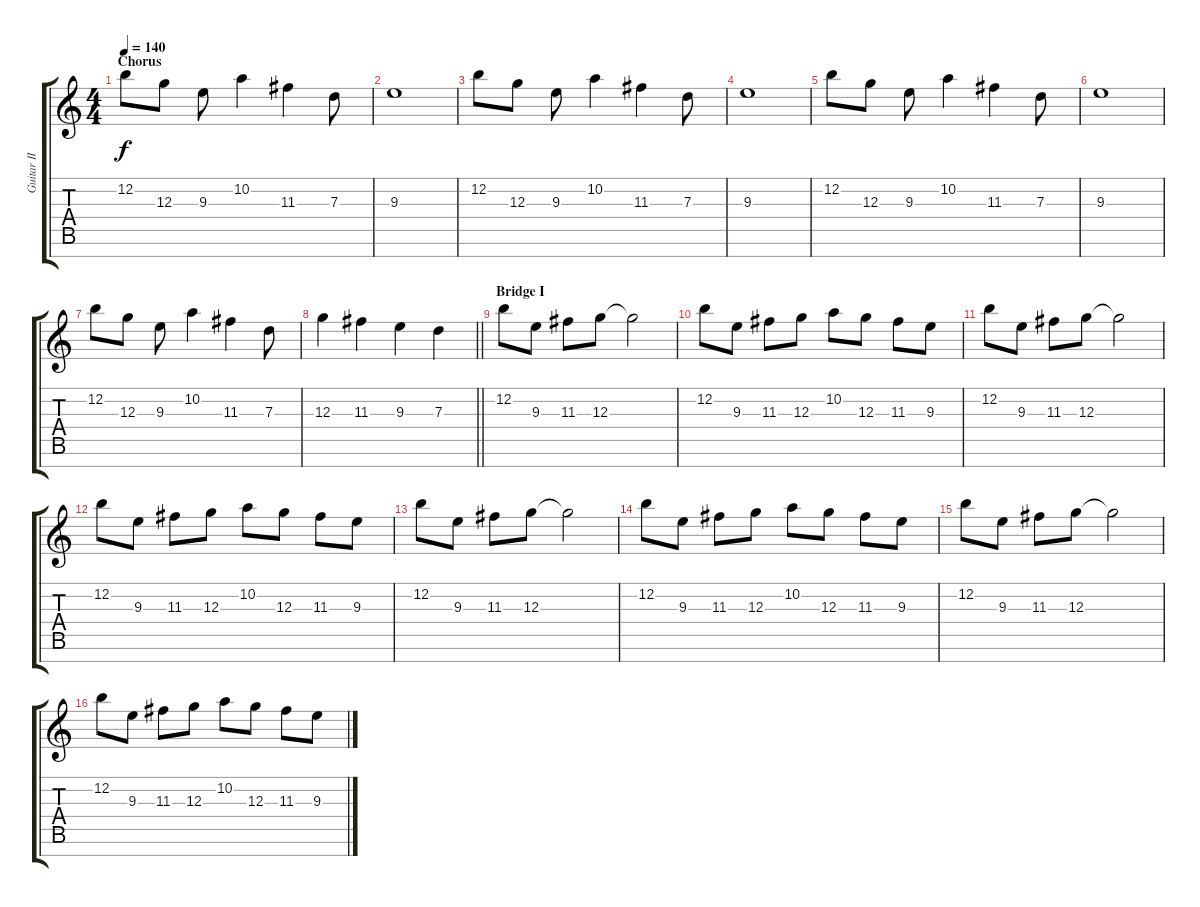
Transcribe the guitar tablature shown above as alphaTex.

\track ("Guitar II" "Guitar II") {instrument distortionguitar}
\staff {score tabs}
\tuning (E4 B3 G3 D3 A2 E2 B1) {hide}
\ts (4 4)
\section ("" "Chorus")
\tempo 140
\clef g2
\ks c
12.2.8{dy f} 12.3.8 9.3.8 10.2.4 11.3.4 7.3.8 |
9.3.1 |
12.2.8 12.3.8 9.3.8 10.2.4 11.3.4 7.3.8 |
9.3.1 |
12.2.8 12.3.8 9.3.8 10.2.4 11.3.4 7.3.8 |
9.3.1 |
12.2.8 12.3.8 9.3.8 10.2.4 11.3.4 7.3.8 |
\barLineRight lightlight
12.3.4 11.3.4 9.3.4 7.3.4 |
\section ("" "Bridge I")
12.2.8 9.3.8 11.3.8 12.3.8 12.3{t}.2 |
12.2.8 9.3.8 11.3.8 12.3.8 10.2.8 12.3.8 11.3.8 9.3.8 |
12.2.8 9.3.8 11.3.8 12.3.8 12.3{t}.2 |
12.2.8 9.3.8 11.3.8 12.3.8 10.2.8 12.3.8 11.3.8 9.3.8 |
12.2.8 9.3.8 11.3.8 12.3.8 12.3{t}.2 |
12.2.8 9.3.8 11.3.8 12.3.8 10.2.8 12.3.8 11.3.8 9.3.8 |
12.2.8 9.3.8 11.3.8 12.3.8 12.3{t}.2 |
12.2.8 9.3.8 11.3.8 12.3.8 10.2.8 12.3.8 11.3.8 9.3.8
